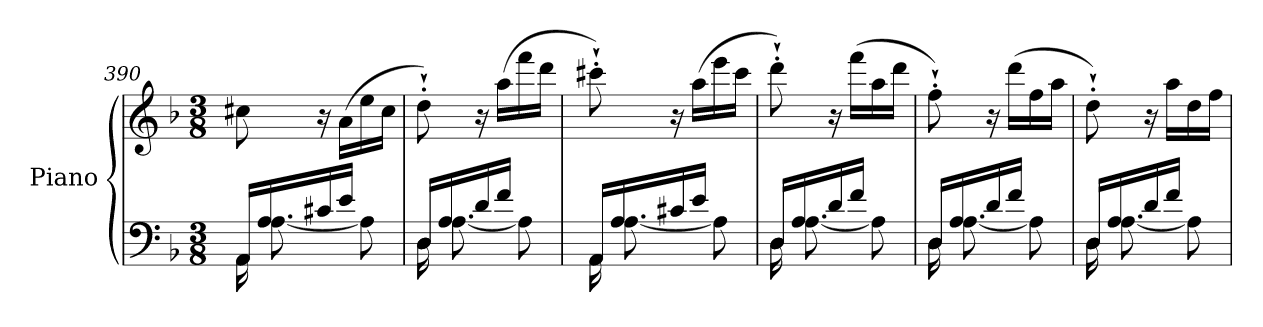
**kern	**kern
*part1	*part1
*staff2	*staff1
*I"Piano	*
*I'Pno	*
*clefF4	*clefG2
*k[b-]	*k[b-]
*M3/8	*M3/8
=390	=390
*^	*
16AA/LL	16AA\	8cc#X\
16A/	[8.A\	.
16c#X/	.	16r
16e/JJ	.	(>16a\LL
8ryy	8A\]	16ee\
.	.	16cc#\JJ
!!LO:LB:g=z
=391	=391	=391
16D/LL	16D\	8dd'`\)
16A/	[8.A\	.
16d/	.	16r
16f/JJ	.	(>16aa\LL
8ryy	8A\]	16fff\
.	.	16ddd\JJ
=392	=392	=392
16AA/LL	16AA\	8ccc#X'`\)
16A/	[8.A\	.
16c#X/	.	16r
16e/JJ	.	(>16aa\LL
8ryy	8A\]	16eee\
.	.	16ccc#\JJ
=393	=393	=393
16D/LL	16D\	8ddd'`\)
16A/	[8.A\	.
16d/	.	16r
16f/JJ	.	(>16fff\LL
8ryy	8A\]	16aa\
.	.	16ddd\JJ
=394	=394	=394
16D/LL	16D\	8ff'`\)
16A/	[8.A\	.
16d/	.	16r
16f/JJ	.	(>16ddd\LL
8ryy	8A\]	16ff\
.	.	16aa\JJ
!!LO:LB:g=z
=395	=395	=395
16D/LL	16D\	8dd'`\)
16A/	[8.A\	.
16d/	.	16r
16f/JJ	.	16aa\LL
8ryy	8A\]	16dd\
.	.	16ff\JJ
*v	*v	*
=	=
*-	*-
